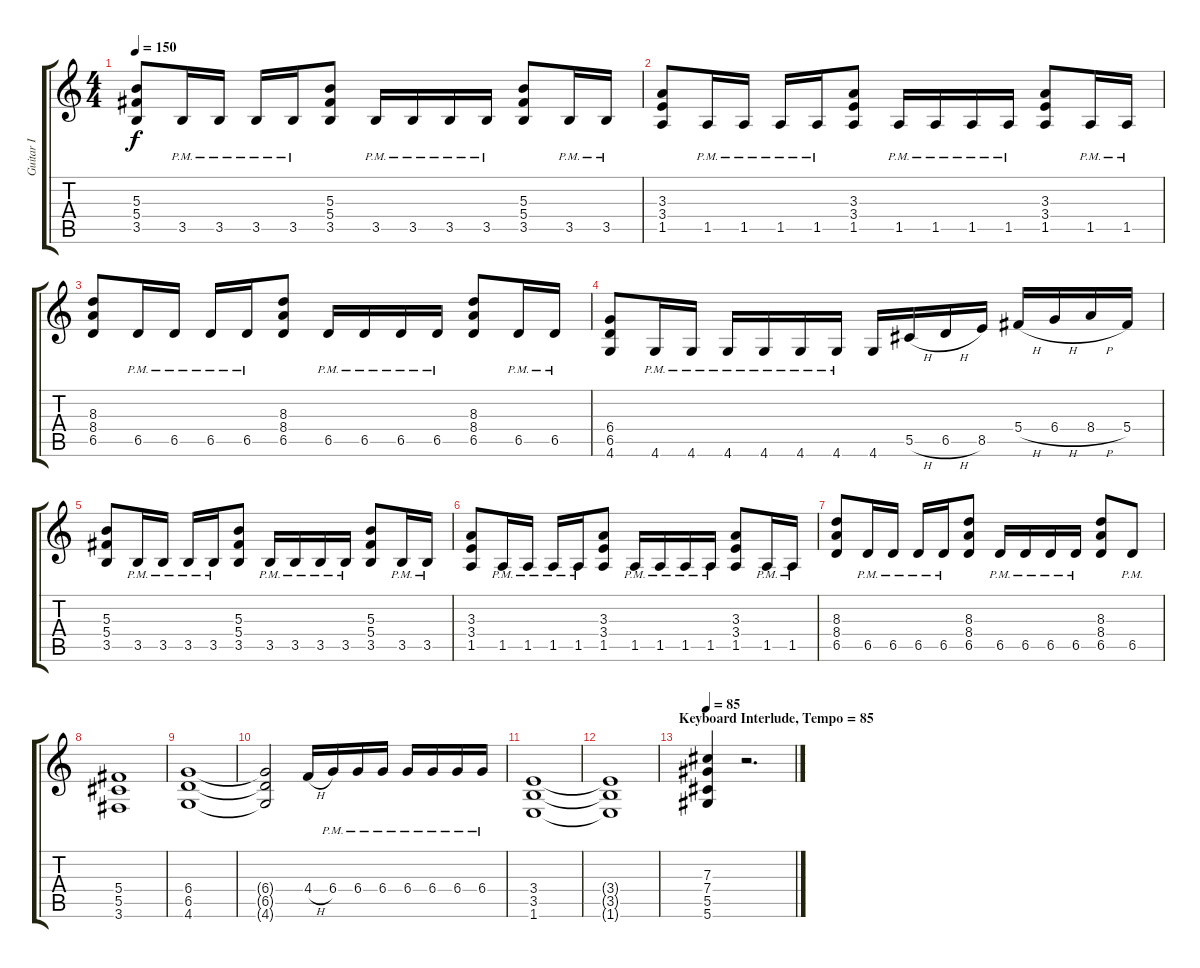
\track ("Guitar I" "Guitar I") {instrument distortionguitar}
\staff {score tabs}
\tuning (Eb4 Bb3 Gb3 Db3 Ab2 Eb2) {hide}
\ts (4 4)
\tempo 150
\clef g2
\ks c
(5.3 5.4 3.5).8{dy f} 3.5{pm}.16 3.5{pm}.16 3.5{pm}.16 3.5{pm}.16 (5.3 5.4 3.5).8 3.5{pm}.16 3.5{pm}.16 3.5{pm}.16 3.5{pm}.16 (5.3 5.4 3.5).8 3.5{pm}.16 3.5{pm}.16 |
(3.3 3.4 1.5).8 1.5{pm}.16 1.5{pm}.16 1.5{pm}.16 1.5{pm}.16 (3.3 3.4 1.5).8 1.5{pm}.16 1.5{pm}.16 1.5{pm}.16 1.5{pm}.16 (3.3 3.4 1.5).8 1.5{pm}.16 1.5{pm}.16 |
(8.3 8.4 6.5).8 6.5{pm}.16 6.5{pm}.16 6.5{pm}.16 6.5{pm}.16 (8.3 8.4 6.5).8 6.5{pm}.16 6.5{pm}.16 6.5{pm}.16 6.5{pm}.16 (8.3 8.4 6.5).8 6.5{pm}.16 6.5{pm}.16 |
(6.4 6.5 4.6).8 4.6{pm}.16 4.6{pm}.16 4.6{pm}.16 4.6{pm}.16 4.6{pm}.16 4.6{pm}.16 4.6.16 5.5{h}.16 6.5{h}.16 8.5.16 5.4{h}.16 6.4{h}.16 8.4{h}.16 5.4.16 |
(5.3 5.4 3.5).8 3.5{pm}.16 3.5{pm}.16 3.5{pm}.16 3.5{pm}.16 (5.3 5.4 3.5).8 3.5{pm}.16 3.5{pm}.16 3.5{pm}.16 3.5{pm}.16 (5.3 5.4 3.5).8 3.5{pm}.16 3.5{pm}.16 |
(3.3 3.4 1.5).8 1.5{pm}.16 1.5{pm}.16 1.5{pm}.16 1.5{pm}.16 (3.3 3.4 1.5).8 1.5{pm}.16 1.5{pm}.16 1.5{pm}.16 1.5{pm}.16 (3.3 3.4 1.5).8 1.5{pm}.16 1.5{pm}.16 |
(8.3 8.4 6.5).8 6.5{pm}.16 6.5{pm}.16 6.5{pm}.16 6.5{pm}.16 (8.3 8.4 6.5).8 6.5{pm}.16 6.5{pm}.16 6.5{pm}.16 6.5{pm}.16 (8.3 8.4 6.5).8 6.5{pm}.8 |
(5.4 5.5 3.6).1 |
(6.4 6.5 4.6).1 |
(6.4{t} 6.5{t} 4.6{t}).2 4.4{h}.16 6.4{pm}.16 6.4{pm}.16 6.4{pm}.16 6.4{pm}.16 6.4{pm}.16 6.4{pm}.16 6.4{pm}.16 |
(3.4 3.5 1.6).1 |
(3.4{t} 3.5{t} 1.6{t}).1 |
\section ("" "Keyboard Interlude, Tempo = 85")
\tempo 85
(7.3 7.4 5.5 5.6).4 r.2{d}
